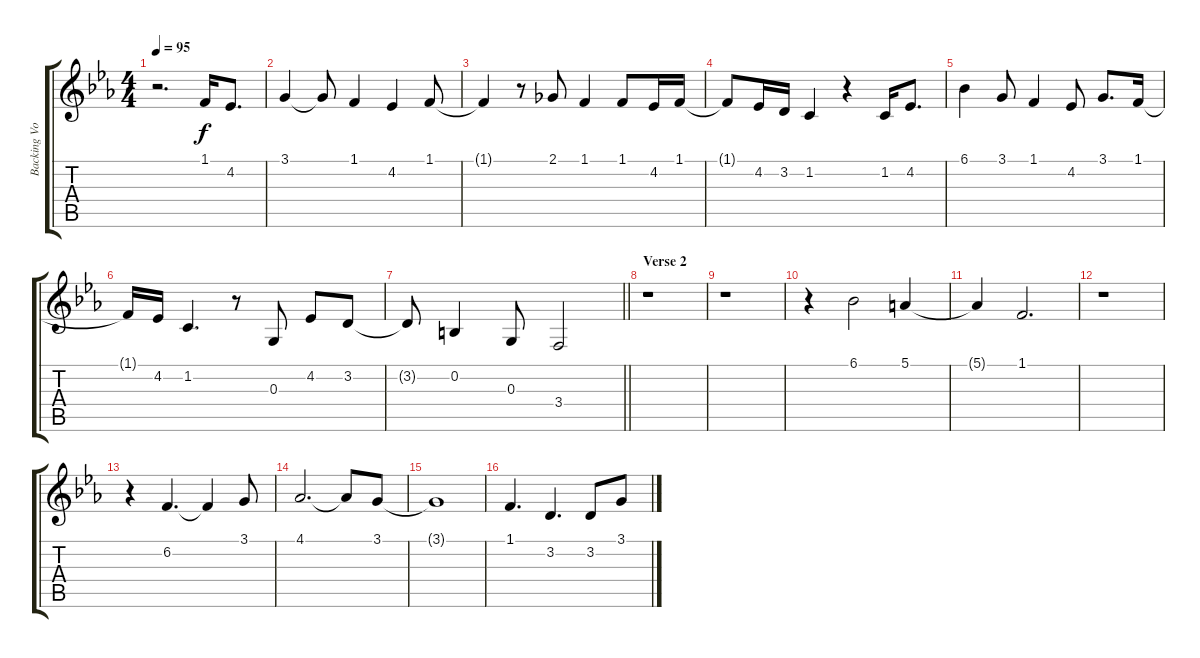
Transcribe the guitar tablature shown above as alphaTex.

\track ("Backing Vocals" "Backing Vo") {instrument viola}
\staff {score tabs}
\tuning (E4 B3 G3 D3 A2 E2) {hide}
\ts (4 4)
\tempo 95
\clef g2
\ks cminor
r.2{d dy f} 1.1.16 4.2.8{d} |
3.1.4 3.1{t}.8 1.1.4 4.2.4 1.1.8 |
1.1{t}.4 r.8 2.1.8 1.1.4 1.1.8 4.2.16 1.1.16 |
1.1{t}.8 4.2.16 3.2.16 1.2.4 r.4 1.2.16 4.2.8{d} |
6.1.4 3.1.8 1.1.4 4.2.8 3.1.8{d} 1.1.16 |
1.1{t}.16 4.2.16 1.2.4{d} r.8 0.3.8 4.2.8 3.2.8 |
\barLineRight lightlight
3.2{t}.8 0.2.4 0.3.8 3.4.2 |
\section ("" "Verse 2")
r.1 |
r.1 |
r.4 6.1.2 5.1.4 |
5.1{t}.4 1.1.2{d} |
r.1 |
r.4 6.2.4{d} 6.2{t}.4 3.1.8 |
4.1.2{d} 4.1{t}.8 3.1.8 |
3.1{t}.1 |
1.1.4{d} 3.2.4{d} 3.2.8 3.1.8
